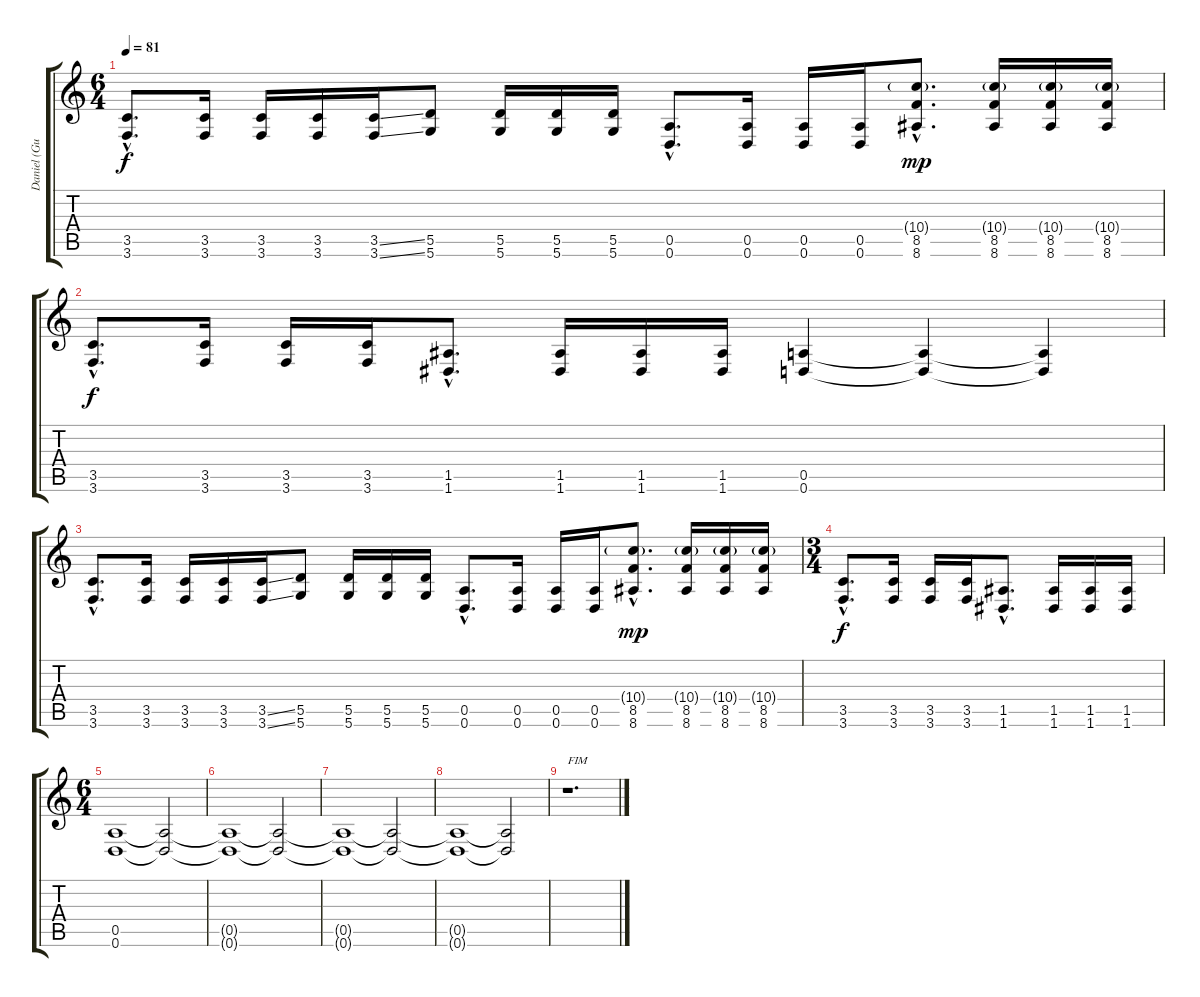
\track ("Daniel (Guitarra)" "Daniel (Gu") {instrument distortionguitar}
\staff {score tabs}
\tuning (E4 B3 G3 D3 A2 D2) {hide}
\ts (6 4)
\tempo 81
\clef g2
\ks c
(3.5{hac} 3.6{hac}).8{d dy f} (3.5 3.6).16 (3.5 3.6).16 (3.5 3.6).16 (3.5{ss} 3.6{ss}).16 (5.5 5.6).8 (5.5 5.6).16 (5.5 5.6).16 (5.5 5.6).16 (0.5{hac} 0.6{hac}).8{d} (0.5 0.6).16 (0.5 0.6).16 (0.5 0.6).16 (10.4{g hac} 8.5{hac} 8.6{hac}).8{d dy mp} (10.4{g} 8.5 8.6).16 (10.4{g} 8.5 8.6).16 (10.4{g} 8.5 8.6).16 |
(3.5{hac} 3.6{hac}).8{d dy f} (3.5 3.6).16 (3.5 3.6).16 (3.5 3.6).16 (1.5{hac} 1.6{hac}).8{d} (1.5 1.6).16 (1.5 1.6).16 (1.5 1.6).16 (0.5 0.6).4 (0.5{t} 0.6{t}).4 (0.5{t} 0.6{t}).4 |
(3.5{hac} 3.6{hac}).8{d} (3.5 3.6).16 (3.5 3.6).16 (3.5 3.6).16 (3.5{ss} 3.6{ss}).16 (5.5 5.6).8 (5.5 5.6).16 (5.5 5.6).16 (5.5 5.6).16 (0.5{hac} 0.6{hac}).8{d} (0.5 0.6).16 (0.5 0.6).16 (0.5 0.6).16 (10.4{g hac} 8.5{hac} 8.6{hac}).8{d dy mp} (10.4{g} 8.5 8.6).16 (10.4{g} 8.5 8.6).16 (10.4{g} 8.5 8.6).16 |
\ts (3 4)
(3.5{hac} 3.6{hac}).8{d dy f} (3.5 3.6).16 (3.5 3.6).16 (3.5 3.6).16 (1.5{hac} 1.6{hac}).8{d} (1.5 1.6).16 (1.5 1.6).16 (1.5 1.6).16 |
\ts (6 4)
(0.5 0.6).1 (0.5{t} 0.6{t}).2 |
(0.5{t} 0.6{t}).1 (0.5{t} 0.6{t}).2{volume 11} |
(0.5{t} 0.6{t}).1 (0.5{t} 0.6{t}).2{volume 8} |
(0.5{t} 0.6{t}).1{volume 6} (0.5{t} 0.6{t}).2{volume 4} |
r.1{d txt "FIM"}
